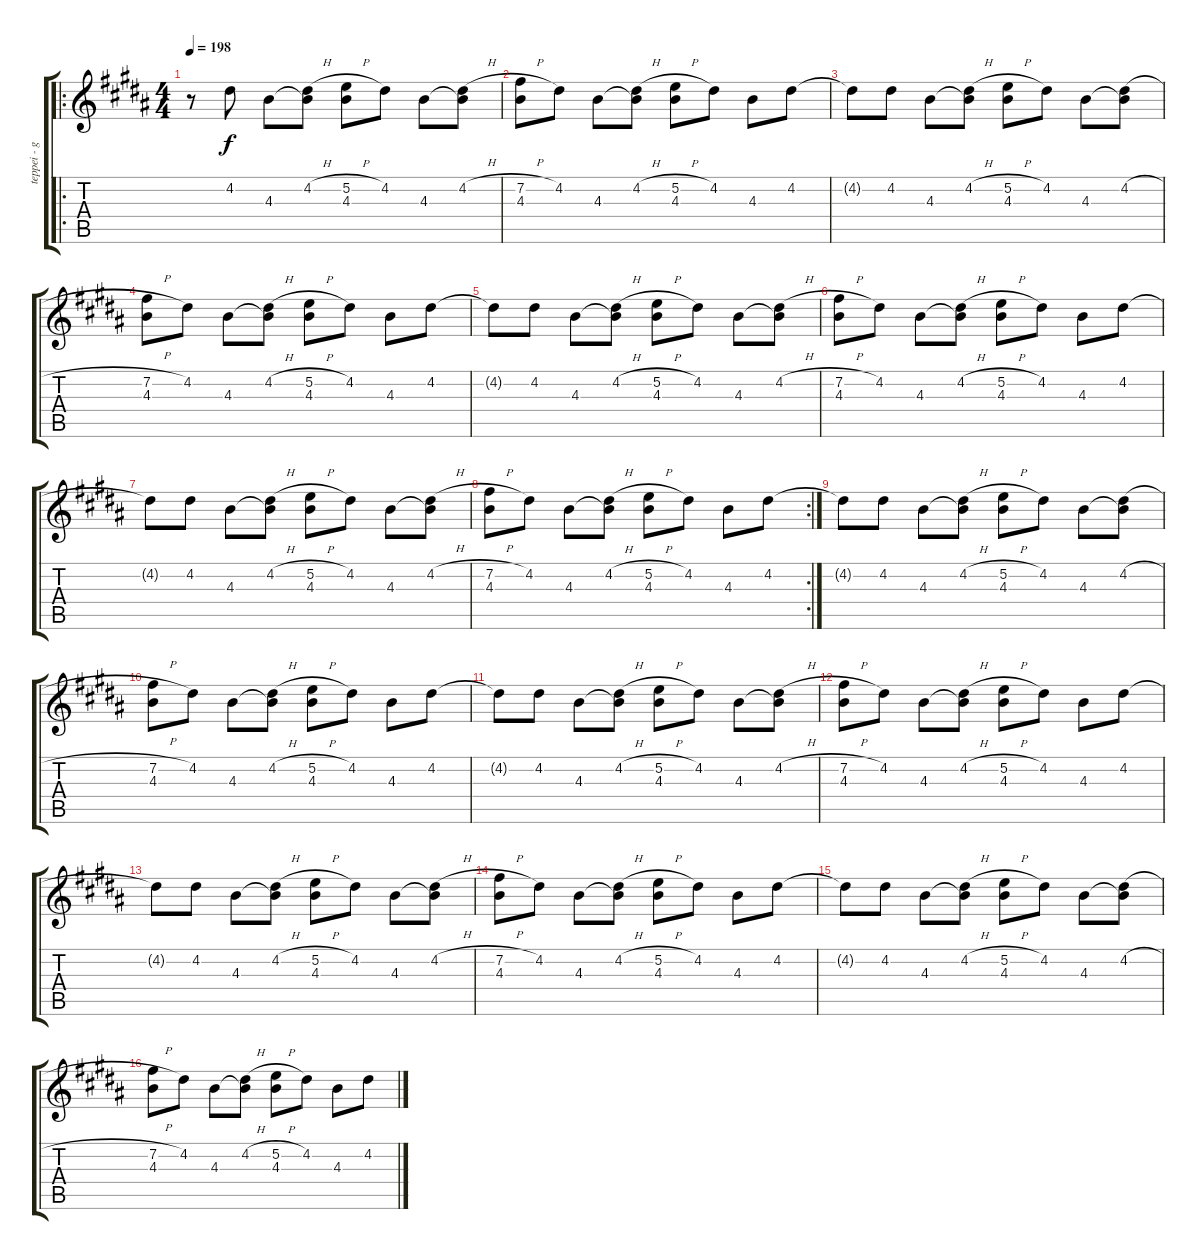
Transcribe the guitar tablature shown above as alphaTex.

\track ("teppei - guitar" "teppei - g") {instrument distortionguitar}
\staff {score tabs}
\tuning (E4 B3 G3 D3 A2 E2) {hide}
\ro
\ts (4 4)
\tempo 198
\clef g2
\ks b
r.8{dy f} 4.2.8 4.3.8 (4.2{h} 4.3{t}).8 (5.2{h} 4.3).8 4.2.8 4.3.8 (4.2{h} 4.3{t}).8 |
\ks g#minor
(7.2{h} 4.3).8 4.2.8 4.3.8 (4.2{h} 4.3{t}).8 (5.2{h} 4.3).8 4.2.8 4.3.8 4.2.8 |
4.2{t}.8 4.2.8 4.3.8 (4.2{h} 4.3{t}).8 (5.2{h} 4.3).8 4.2.8 4.3.8 (4.2{h} 4.3{t}).8 |
(7.2{h} 4.3).8 4.2.8 4.3.8 (4.2{h} 4.3{t}).8 (5.2{h} 4.3).8 4.2.8 4.3.8 4.2.8 |
\ks b
4.2{t}.8 4.2.8 4.3.8 (4.2{h} 4.3{t}).8 (5.2{h} 4.3).8 4.2.8 4.3.8 (4.2{h} 4.3{t}).8 |
\ks g#minor
(7.2{h} 4.3).8 4.2.8 4.3.8 (4.2{h} 4.3{t}).8 (5.2{h} 4.3).8 4.2.8 4.3.8 4.2.8 |
4.2{t}.8 4.2.8 4.3.8 (4.2{h} 4.3{t}).8 (5.2{h} 4.3).8 4.2.8 4.3.8 (4.2{h} 4.3{t}).8 |
\rc 2
(7.2{h} 4.3).8 4.2.8 4.3.8 (4.2{h} 4.3{t}).8 (5.2{h} 4.3).8 4.2.8 4.3.8 4.2.8 |
\ks b
4.2{t}.8 4.2.8 4.3.8 (4.2{h} 4.3{t}).8 (5.2{h} 4.3).8 4.2.8 4.3.8 (4.2{h} 4.3{t}).8 |
\ks g#minor
(7.2{h} 4.3).8 4.2.8 4.3.8 (4.2{h} 4.3{t}).8 (5.2{h} 4.3).8 4.2.8 4.3.8 4.2.8 |
4.2{t}.8 4.2.8 4.3.8 (4.2{h} 4.3{t}).8 (5.2{h} 4.3).8 4.2.8 4.3.8 (4.2{h} 4.3{t}).8 |
(7.2{h} 4.3).8 4.2.8 4.3.8 (4.2{h} 4.3{t}).8 (5.2{h} 4.3).8 4.2.8 4.3.8 4.2.8 |
\ks b
4.2{t}.8 4.2.8 4.3.8 (4.2{h} 4.3{t}).8 (5.2{h} 4.3).8 4.2.8 4.3.8 (4.2{h} 4.3{t}).8 |
\ks g#minor
(7.2{h} 4.3).8 4.2.8 4.3.8 (4.2{h} 4.3{t}).8 (5.2{h} 4.3).8 4.2.8 4.3.8 4.2.8 |
4.2{t}.8 4.2.8 4.3.8 (4.2{h} 4.3{t}).8 (5.2{h} 4.3).8 4.2.8 4.3.8 (4.2{h} 4.3{t}).8 |
(7.2{h} 4.3).8 4.2.8 4.3.8 (4.2{h} 4.3{t}).8 (5.2{h} 4.3).8 4.2.8 4.3.8 4.2.8
